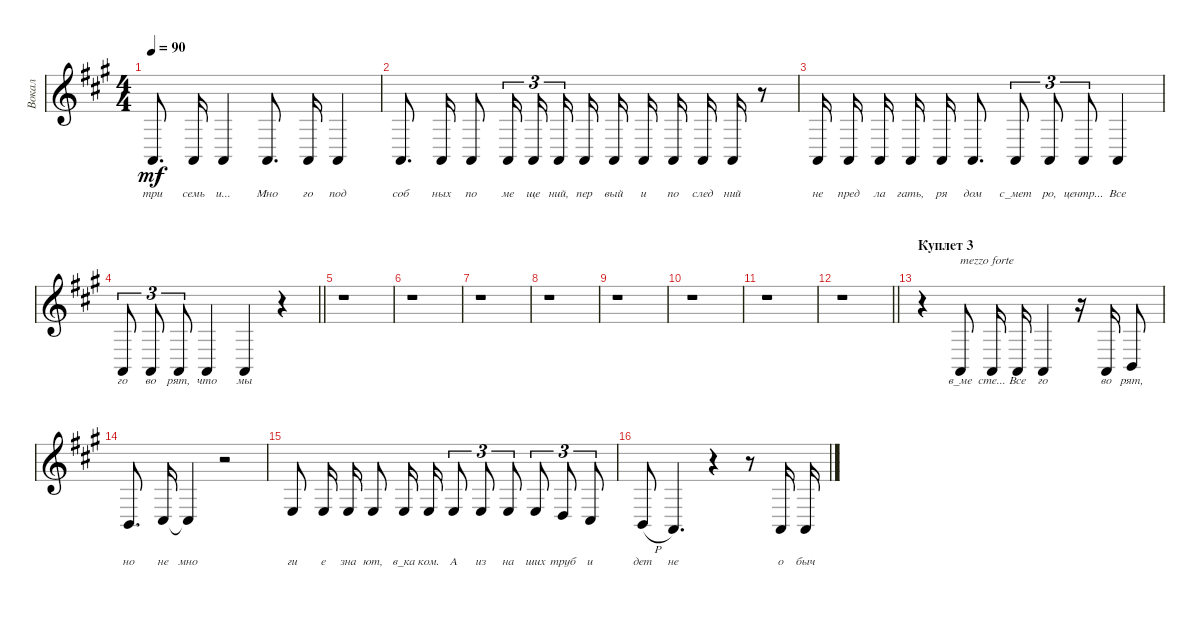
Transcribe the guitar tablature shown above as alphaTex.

\track ("Вокал" "Вокал") {instrument brightacousticpiano}
\staff {score}
\tuning (E4 B3 G3 D3 A2 E2) {hide}
\ts (4 4)
\tempo 90
\clef g2
\ks a
0.5.8{d lyrics (0 "три") lyrics (1 "") lyrics (2 "") lyrics (3 "") lyrics (4 "") dy mf beam split} 0.5.16{lyrics (0 "семь") lyrics (1 "") lyrics (2 "") lyrics (3 "") lyrics (4 "")} 0.5.4{lyrics (0 "и...") lyrics (1 "") lyrics (2 "") lyrics (3 "") lyrics (4 "")} 0.5.8{d lyrics (0 "Мно") lyrics (1 "") lyrics (2 "") lyrics (3 "") lyrics (4 "") beam split} 0.5.16{lyrics (0 "го") lyrics (1 "") lyrics (2 "") lyrics (3 "") lyrics (4 "")} 0.5.4{lyrics (0 "под") lyrics (1 "") lyrics (2 "") lyrics (3 "") lyrics (4 "")} |
0.5.8{d lyrics (0 "соб") lyrics (1 "") lyrics (2 "") lyrics (3 "") lyrics (4 "") beam split} 0.5.16{lyrics (0 "ных") lyrics (1 "") lyrics (2 "") lyrics (3 "") lyrics (4 "")} 0.5.8{lyrics (0 "по") lyrics (1 "") lyrics (2 "") lyrics (3 "") lyrics (4 "") beam split} 0.5.16{tu (3 2) lyrics (0 "ме") lyrics (1 "") lyrics (2 "") lyrics (3 "") lyrics (4 "") beam split} 0.5.16{tu (3 2) lyrics (0 "ще") lyrics (1 "") lyrics (2 "") lyrics (3 "") lyrics (4 "") beam split} 0.5.16{tu (3 2) lyrics (0 "ний,") lyrics (1 "") lyrics (2 "") lyrics (3 "") lyrics (4 "")} 0.5.16{lyrics (0 "пер") lyrics (1 "") lyrics (2 "") lyrics (3 "") lyrics (4 "") beam split} 0.5.16{lyrics (0 "вый") lyrics (1 "") lyrics (2 "") lyrics (3 "") lyrics (4 "") beam split} 0.5.16{lyrics (0 "и") lyrics (1 "") lyrics (2 "") lyrics (3 "") lyrics (4 "") beam split} 0.5.16{lyrics (0 "по") lyrics (1 "") lyrics (2 "") lyrics (3 "") lyrics (4 "")} 0.5.16{lyrics (0 "след") lyrics (1 "") lyrics (2 "") lyrics (3 "") lyrics (4 "") beam split} 0.5.16{lyrics (0 "ний") lyrics (1 "") lyrics (2 "") lyrics (3 "") lyrics (4 "")} r.8 |
0.5.16{lyrics (0 "не") lyrics (1 "") lyrics (2 "") lyrics (3 "") lyrics (4 "") beam split} 0.5.16{lyrics (0 "пред") lyrics (1 "") lyrics (2 "") lyrics (3 "") lyrics (4 "") beam split} 0.5.16{lyrics (0 "ла") lyrics (1 "") lyrics (2 "") lyrics (3 "") lyrics (4 "") beam split} 0.5.16{lyrics (0 "гать,") lyrics (1 "") lyrics (2 "") lyrics (3 "") lyrics (4 "")} 0.5.16{lyrics (0 "ря") lyrics (1 "") lyrics (2 "") lyrics (3 "") lyrics (4 "") beam split} 0.5.8{d lyrics (0 "дом") lyrics (1 "") lyrics (2 "") lyrics (3 "") lyrics (4 "")} 0.5.8{tu (3 2) lyrics (0 "с_мет") lyrics (1 "") lyrics (2 "") lyrics (3 "") lyrics (4 "") beam split} 0.5.8{tu (3 2) lyrics (0 "ро,") lyrics (1 "") lyrics (2 "") lyrics (3 "") lyrics (4 "") beam split} 0.5.8{tu (3 2) lyrics (0 "центр...") lyrics (1 "") lyrics (2 "") lyrics (3 "") lyrics (4 "")} 0.5.4{lyrics (0 "Все") lyrics (1 "") lyrics (2 "") lyrics (3 "") lyrics (4 "")} |
\barLineRight lightlight
0.5.8{tu (3 2) lyrics (0 "го") lyrics (1 "") lyrics (2 "") lyrics (3 "") lyrics (4 "") beam split} 0.5.8{tu (3 2) lyrics (0 "во") lyrics (1 "") lyrics (2 "") lyrics (3 "") lyrics (4 "") beam split} 0.5.8{tu (3 2) lyrics (0 "рят,") lyrics (1 "") lyrics (2 "") lyrics (3 "") lyrics (4 "")} 0.5.4{lyrics (0 "что") lyrics (1 "") lyrics (2 "") lyrics (3 "") lyrics (4 "")} 0.5.4{lyrics (0 "мы") lyrics (1 "") lyrics (2 "") lyrics (3 "") lyrics (4 "")} r.4 |
r.1 |
r.1 |
r.1 |
r.1 |
r.1 |
r.1 |
r.1 |
\barLineRight lightlight
r.1 |
\section ("" "Куплет 3")
r.4 0.5.8{txt "mezzo forte" lyrics (0 "в_ме") lyrics (1 "") lyrics (2 "") lyrics (3 "") lyrics (4 "") beam split} 0.5.16{lyrics (0 "сте...") lyrics (1 "") lyrics (2 "") lyrics (3 "") lyrics (4 "") beam split} 0.5.16{lyrics (0 "Все") lyrics (1 "") lyrics (2 "") lyrics (3 "") lyrics (4 "")} 0.5.4{lyrics (0 "го") lyrics (1 "") lyrics (2 "") lyrics (3 "") lyrics (4 "")} r.16 0.5.16{lyrics (0 "во") lyrics (1 "") lyrics (2 "") lyrics (3 "") lyrics (4 "") beam split} 2.5.8{lyrics (0 "рят,") lyrics (1 "") lyrics (2 "") lyrics (3 "") lyrics (4 "")} |
2.5.8{d lyrics (0 "но") lyrics (1 "") lyrics (2 "") lyrics (3 "") lyrics (4 "") beam split} 4.5.16{lyrics (0 "не") lyrics (1 "") lyrics (2 "") lyrics (3 "") lyrics (4 "")} 4.5{t}.4{lyrics (0 "мно") lyrics (1 "") lyrics (2 "") lyrics (3 "") lyrics (4 "")} r.2 |
2.4.8{lyrics (0 "ги") lyrics (1 "") lyrics (2 "") lyrics (3 "") lyrics (4 "") beam split} 2.4.16{lyrics (0 "е") lyrics (1 "") lyrics (2 "") lyrics (3 "") lyrics (4 "") beam split} 2.4.16{lyrics (0 "зна") lyrics (1 "") lyrics (2 "") lyrics (3 "") lyrics (4 "")} 2.4.8{lyrics (0 "ют,") lyrics (1 "") lyrics (2 "") lyrics (3 "") lyrics (4 "") beam split} 2.4.16{lyrics (0 "в_ка") lyrics (1 "") lyrics (2 "") lyrics (3 "") lyrics (4 "") beam split} 2.4.16{lyrics (0 "ком.") lyrics (1 "") lyrics (2 "") lyrics (3 "") lyrics (4 "")} 2.4.8{tu (3 2) lyrics (0 "А") lyrics (1 "") lyrics (2 "") lyrics (3 "") lyrics (4 "") beam split} 2.4.8{tu (3 2) lyrics (0 "из") lyrics (1 "") lyrics (2 "") lyrics (3 "") lyrics (4 "") beam split} 2.4.8{tu (3 2) lyrics (0 "на") lyrics (1 "") lyrics (2 "") lyrics (3 "") lyrics (4 "")} 2.4.8{tu (3 2) lyrics (0 "ших") lyrics (1 "") lyrics (2 "") lyrics (3 "") lyrics (4 "") beam split} 0.4.8{tu (3 2) lyrics (0 "труб") lyrics (1 "") lyrics (2 "") lyrics (3 "") lyrics (4 "") beam split} 4.5.8{tu (3 2) lyrics (0 "и") lyrics (1 "") lyrics (2 "") lyrics (3 "") lyrics (4 "")} |
2.5{h}.8{lyrics (0 "дет") lyrics (1 "") lyrics (2 "") lyrics (3 "") lyrics (4 "")} 0.5.4{d lyrics (0 "не") lyrics (1 "") lyrics (2 "") lyrics (3 "") lyrics (4 "")} r.4 r.8 0.5.16{lyrics (0 "о") lyrics (1 "") lyrics (2 "") lyrics (3 "") lyrics (4 "") beam split} 0.5.16{lyrics (0 "быч") lyrics (1 "") lyrics (2 "") lyrics (3 "") lyrics (4 "")}
